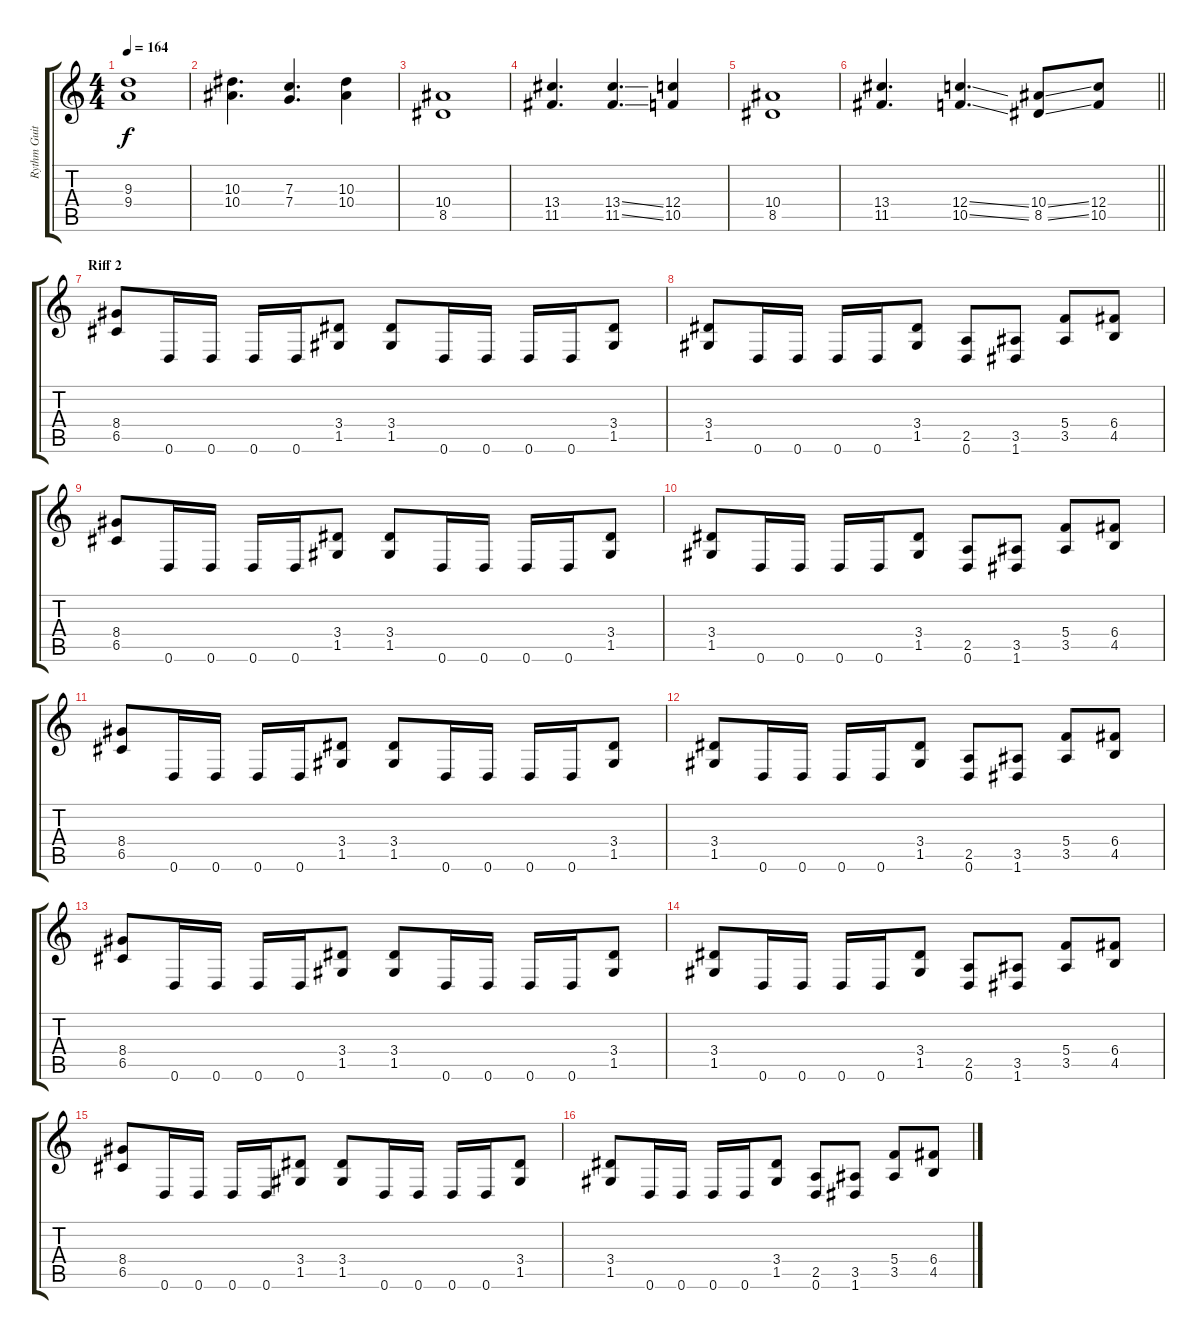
\track ("Rythm Guitar" "Rythm Guit") {instrument distortionguitar}
\staff {score tabs}
\tuning (D4 A3 F3 C3 G2 D2) {hide}
\ts (4 4)
\tempo 164
\clef g2
\ks c
(9.3 9.4).1{dy f} |
(10.3 10.4).4{d} (7.3 7.4).4{d} (10.3 10.4).4 |
(10.4 8.5).1 |
(13.4 11.5).4{d} (13.4{ss} 11.5{ss}).4{d} (12.4 10.5).4 |
(10.4 8.5).1 |
\barLineRight lightlight
(13.4 11.5).4{d} (12.4{ss} 10.5{ss}).4{d} (10.4{ss} 8.5{ss}).8 (12.4 10.5).8 |
\section ("" "Riff 2")
(8.4 6.5).8 0.6.16 0.6.16 0.6.16 0.6.16 (3.4 1.5).8 (3.4 1.5).8 0.6.16 0.6.16 0.6.16 0.6.16 (3.4 1.5).8 |
(3.4 1.5).8 0.6.16 0.6.16 0.6.16 0.6.16 (3.4 1.5).8 (2.5 0.6).8 (3.5 1.6).8 (5.4 3.5).8 (6.4 4.5).8 |
(8.4 6.5).8 0.6.16 0.6.16 0.6.16 0.6.16 (3.4 1.5).8 (3.4 1.5).8 0.6.16 0.6.16 0.6.16 0.6.16 (3.4 1.5).8 |
(3.4 1.5).8 0.6.16 0.6.16 0.6.16 0.6.16 (3.4 1.5).8 (2.5 0.6).8 (3.5 1.6).8 (5.4 3.5).8 (6.4 4.5).8 |
(8.4 6.5).8 0.6.16 0.6.16 0.6.16 0.6.16 (3.4 1.5).8 (3.4 1.5).8 0.6.16 0.6.16 0.6.16 0.6.16 (3.4 1.5).8 |
(3.4 1.5).8 0.6.16 0.6.16 0.6.16 0.6.16 (3.4 1.5).8 (2.5 0.6).8 (3.5 1.6).8 (5.4 3.5).8 (6.4 4.5).8 |
(8.4 6.5).8 0.6.16 0.6.16 0.6.16 0.6.16 (3.4 1.5).8 (3.4 1.5).8 0.6.16 0.6.16 0.6.16 0.6.16 (3.4 1.5).8 |
(3.4 1.5).8 0.6.16 0.6.16 0.6.16 0.6.16 (3.4 1.5).8 (2.5 0.6).8 (3.5 1.6).8 (5.4 3.5).8 (6.4 4.5).8 |
(8.4 6.5).8 0.6.16 0.6.16 0.6.16 0.6.16 (3.4 1.5).8 (3.4 1.5).8 0.6.16 0.6.16 0.6.16 0.6.16 (3.4 1.5).8 |
(3.4 1.5).8 0.6.16 0.6.16 0.6.16 0.6.16 (3.4 1.5).8 (2.5 0.6).8 (3.5 1.6).8 (5.4 3.5).8 (6.4 4.5).8
